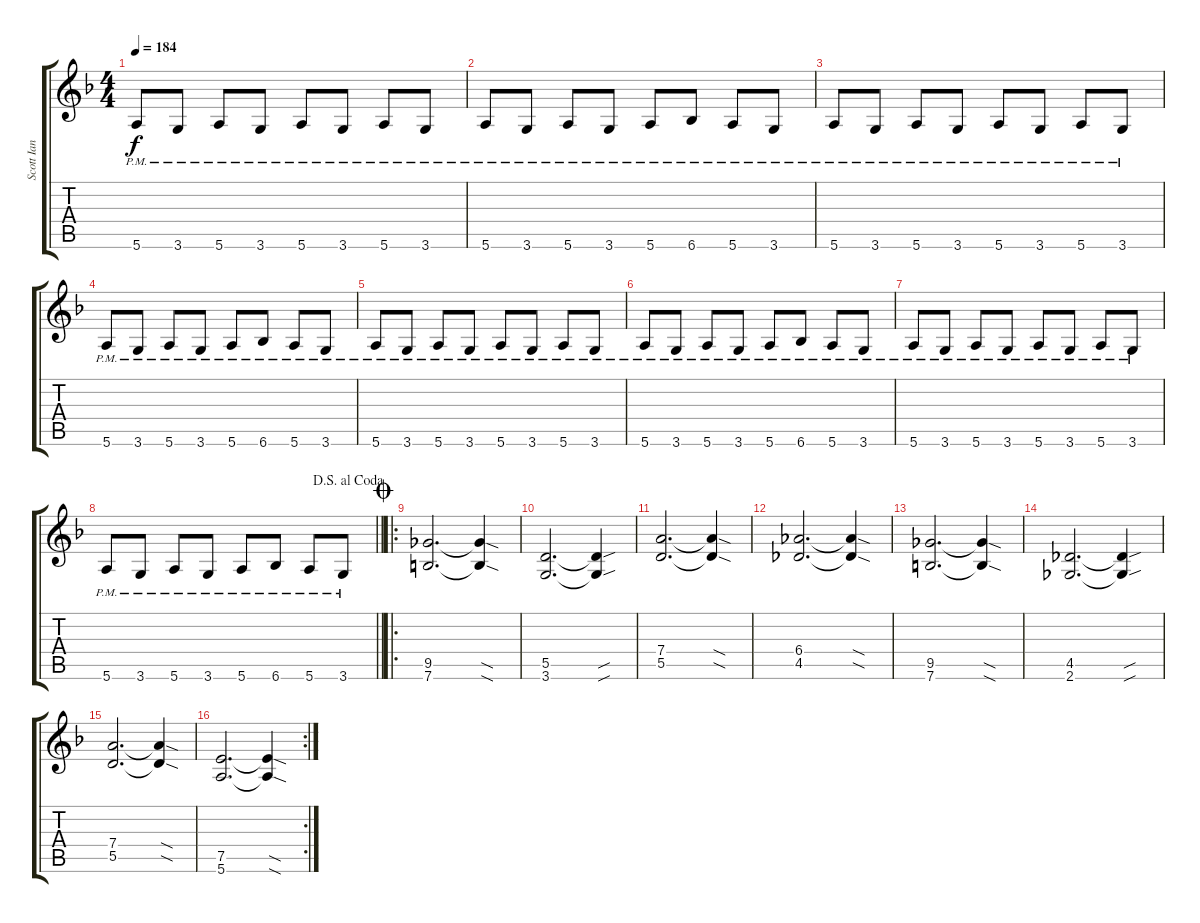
\track ("Scott Ian" "Scott Ian") {instrument distortionguitar}
\staff {score tabs}
\tuning (E4 B3 G3 D3 A2 E2) {hide}
\ts (4 4)
\tempo 184
\clef g2
\ks f
5.6{pm}.8{dy f} 3.6{pm}.8 5.6{pm}.8 3.6{pm}.8 5.6{pm}.8 3.6{pm}.8 5.6{pm}.8 3.6{pm}.8 |
5.6{pm}.8 3.6{pm}.8 5.6{pm}.8 3.6{pm}.8 5.6{pm}.8 6.6{pm}.8 5.6{pm}.8 3.6{pm}.8 |
5.6{pm}.8 3.6{pm}.8 5.6{pm}.8 3.6{pm}.8 5.6{pm}.8 3.6{pm}.8 5.6{pm}.8 3.6{pm}.8 |
5.6{pm}.8 3.6{pm}.8 5.6{pm}.8 3.6{pm}.8 5.6{pm}.8 6.6{pm}.8 5.6{pm}.8 3.6{pm}.8 |
5.6{pm}.8 3.6{pm}.8 5.6{pm}.8 3.6{pm}.8 5.6{pm}.8 3.6{pm}.8 5.6{pm}.8 3.6{pm}.8 |
5.6{pm}.8 3.6{pm}.8 5.6{pm}.8 3.6{pm}.8 5.6{pm}.8 6.6{pm}.8 5.6{pm}.8 3.6{pm}.8 |
5.6{pm}.8 3.6{pm}.8 5.6{pm}.8 3.6{pm}.8 5.6{pm}.8 3.6{pm}.8 5.6{pm}.8 3.6{pm}.8 |
\jump dalsegnoalcoda
\barLineRight lightlight
5.6{pm}.8 3.6{pm}.8 5.6{pm}.8 3.6{pm}.8 5.6{pm}.8 6.6{pm}.8 5.6{pm}.8 3.6{pm}.8 |
\ro
\jump coda
(9.5 7.6).2{d} (9.5{sod t} 7.6{sod t}).4 |
(5.5 3.6).2{d} (5.5{sou t} 3.6{sou t}).4 |
(7.4 5.5).2{d} (7.4{sod t} 5.5{sod t}).4 |
(6.4 4.5).2{d} (6.4{sod t} 4.5{sod t}).4 |
(9.5 7.6).2{d} (9.5{sod t} 7.6{sod t}).4 |
(4.5 2.6).2{d} (4.5{sou t} 2.6{sou t}).4 |
(7.4 5.5).2{d} (7.4{sod t} 5.5{sod t}).4 |
\rc 2
(7.5 5.6).2{d} (7.5{sod t} 5.6{sod t}).4
